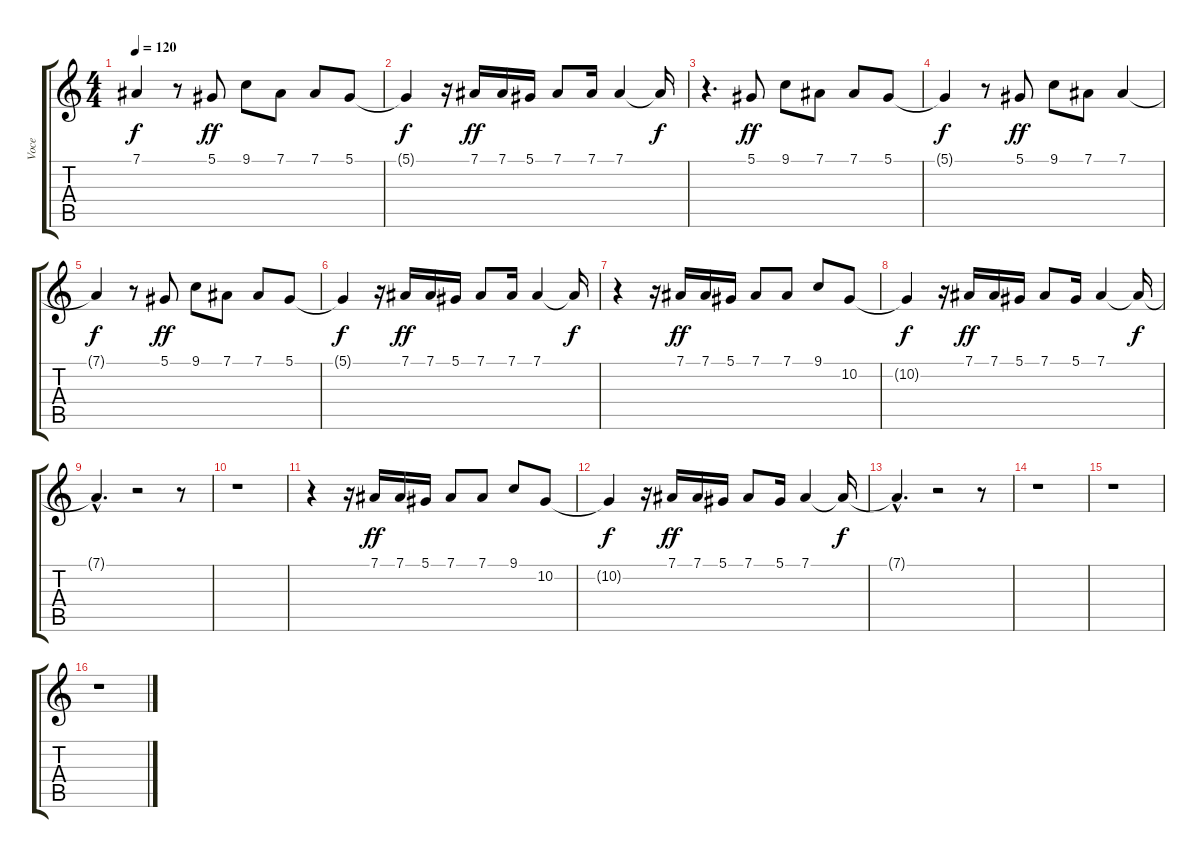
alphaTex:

\track ("Voce" "Voce") {instrument panflute}
\staff {score tabs}
\tuning (Eb4 Bb3 Gb3 Db3 Ab2 Eb2) {hide}
\ts (4 4)
\tempo 120
\clef g2
\ks c
7.1{t}.4{dy f} r.8 5.1.8{dy ff} 9.1.8 7.1.8 7.1.8 5.1.8 |
5.1{t}.4{dy f} r.16 7.1.16{dy ff} 7.1.16 5.1.16 7.1.8 7.1.16 7.1.4 7.1{t}.16{dy f} |
r.4{d} 5.1.8{dy ff} 9.1.8 7.1.8 7.1.8 5.1.8 |
5.1{t}.4{dy f} r.8 5.1.8{dy ff} 9.1.8 7.1.8 7.1.4 |
7.1{t}.4{dy f} r.8 5.1.8{dy ff} 9.1.8 7.1.8 7.1.8 5.1.8 |
5.1{t}.4{dy f} r.16 7.1.16{dy ff} 7.1.16 5.1.16 7.1.8 7.1.16 7.1.4 7.1{t}.16{dy f} |
r.4 r.16 7.1.16{dy ff} 7.1.16 5.1.16 7.1.8 7.1.8 9.1.8 10.2.8 |
10.2{t}.4{dy f} r.16 7.1.16{dy ff} 7.1.16 5.1.16 7.1.8 5.1.16 7.1.4 7.1{t}.16{dy f} |
7.1{hac t}.4{d} r.2 r.8 |
r.1 |
r.4 r.16 7.1.16{dy ff} 7.1.16 5.1.16 7.1.8 7.1.8 9.1.8 10.2.8 |
10.2{t}.4{dy f} r.16 7.1.16{dy ff} 7.1.16 5.1.16 7.1.8 5.1.16 7.1.4 7.1{t}.16{dy f} |
7.1{hac t}.4{d} r.2 r.8 |
r.1 |
r.1 |
r.1
